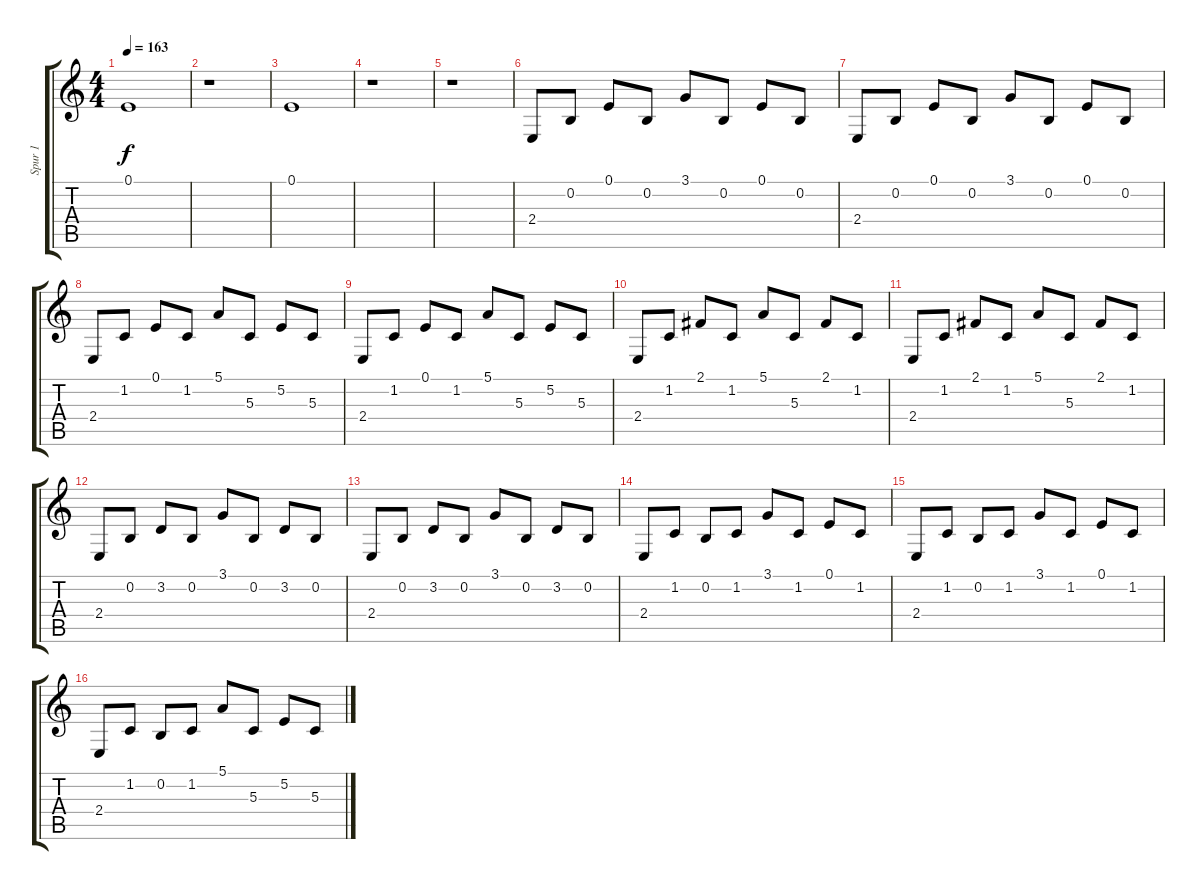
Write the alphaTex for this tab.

\track ("Spur 1" "Spur 1") {instrument vibraphone}
\staff {score tabs}
\tuning (E4 B3 G3 D3 A2 E2) {hide}
\ts (4 4)
\tempo 163
\clef g2
\ks c
0.1.1{dy f} |
r.1 |
0.1.1 |
r.1 |
r.1 |
2.4.8 0.2.8 0.1.8 0.2.8 3.1.8 0.2.8 0.1.8 0.2.8 |
2.4.8 0.2.8 0.1.8 0.2.8 3.1.8 0.2.8 0.1.8 0.2.8 |
2.4.8 1.2.8 0.1.8 1.2.8 5.1.8 5.3.8 5.2.8 5.3.8 |
2.4.8 1.2.8 0.1.8 1.2.8 5.1.8 5.3.8 5.2.8 5.3.8 |
2.4.8 1.2.8 2.1.8 1.2.8 5.1.8 5.3.8 2.1.8 1.2.8 |
2.4.8 1.2.8 2.1.8 1.2.8 5.1.8 5.3.8 2.1.8 1.2.8 |
2.4.8 0.2.8 3.2.8 0.2.8 3.1.8 0.2.8 3.2.8 0.2.8 |
2.4.8 0.2.8 3.2.8 0.2.8 3.1.8 0.2.8 3.2.8 0.2.8 |
2.4.8 1.2.8 0.2.8 1.2.8 3.1.8 1.2.8 0.1.8 1.2.8 |
2.4.8 1.2.8 0.2.8 1.2.8 3.1.8 1.2.8 0.1.8 1.2.8 |
2.4.8 1.2.8 0.2.8 1.2.8 5.1.8 5.3.8 5.2.8 5.3.8
